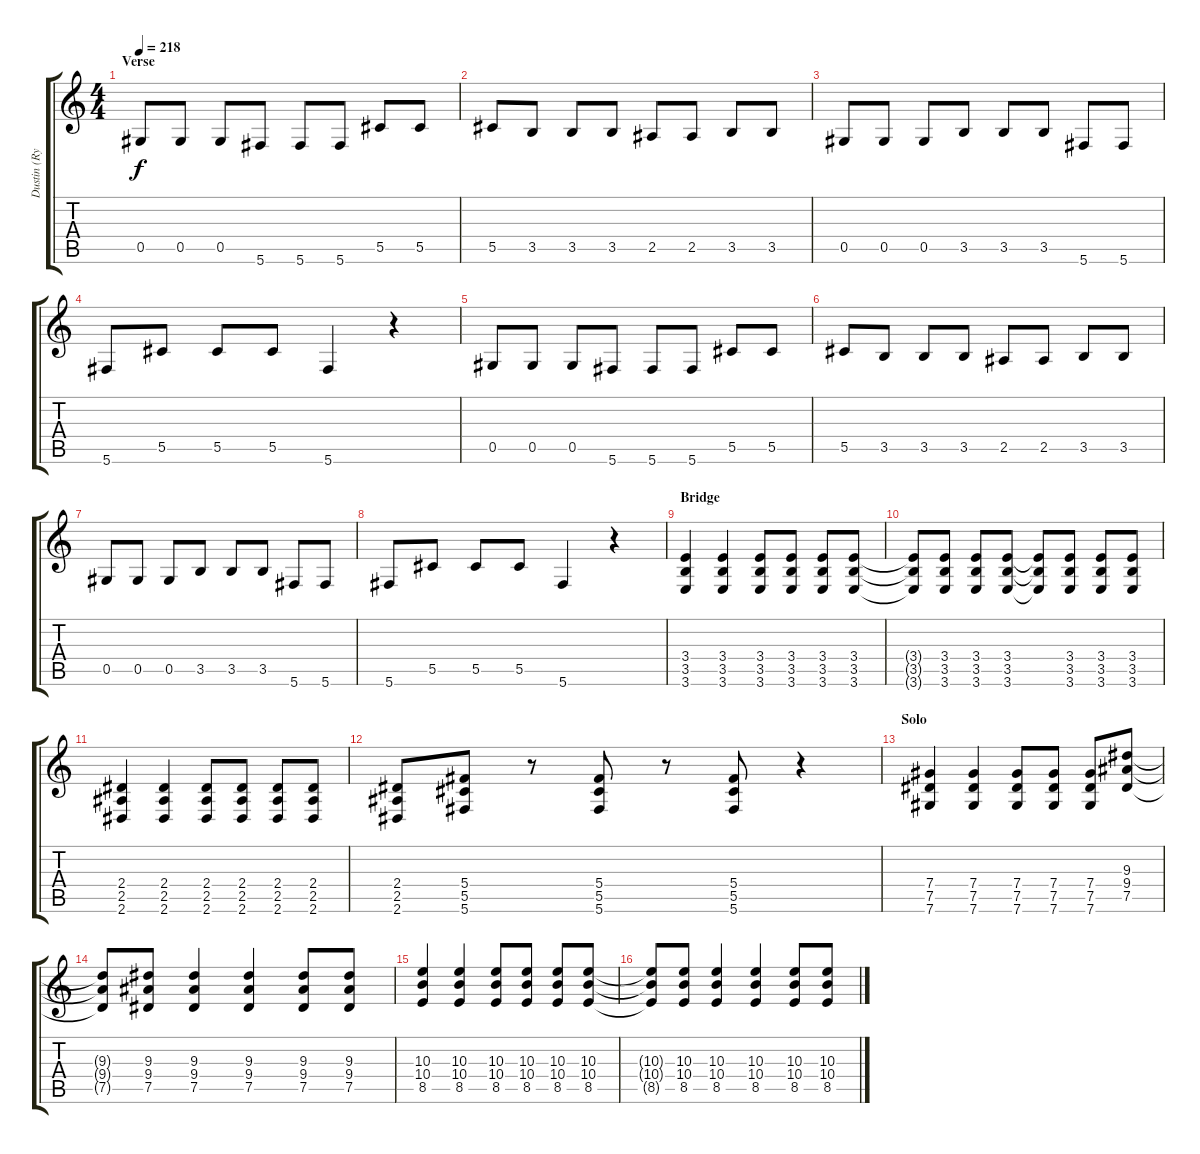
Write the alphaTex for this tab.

\track ("Dustin (Rythm)" "Dustin (Ry") {instrument overdrivenguitar}
\staff {score tabs}
\tuning (Eb4 Bb3 Gb3 Db3 Ab2 Db2) {hide}
\ts (4 4)
\section ("" "Verse")
\tempo 218
\clef g2
\ks c
0.5.8{dy f volume 10} 0.5.8 0.5.8 5.6.8 5.6.8 5.6.8 5.5.8 5.5.8 |
5.5.8 3.5.8 3.5.8 3.5.8 2.5.8 2.5.8 3.5.8 3.5.8 |
0.5.8 0.5.8 0.5.8 3.5.8 3.5.8 3.5.8 5.6.8 5.6.8 |
5.6.8 5.5.8 5.5.8 5.5.8 5.6.4 r.4 |
0.5.8 0.5.8 0.5.8 5.6.8 5.6.8 5.6.8 5.5.8 5.5.8 |
5.5.8 3.5.8 3.5.8 3.5.8 2.5.8 2.5.8 3.5.8 3.5.8 |
0.5.8 0.5.8 0.5.8 3.5.8 3.5.8 3.5.8 5.6.8 5.6.8 |
5.6.8 5.5.8 5.5.8 5.5.8 5.6.4 r.4 |
\section ("" "Bridge")
(3.4 3.5 3.6).4 (3.4 3.5 3.6).4 (3.4 3.5 3.6).8 (3.4 3.5 3.6).8 (3.4 3.5 3.6).8 (3.4 3.5 3.6).8 |
(3.4{t} 3.5{t} 3.6{t}).8 (3.4 3.5 3.6).8 (3.4 3.5 3.6).8 (3.4 3.5 3.6).8 (3.4{t} 3.5{t} 3.6{t}).8 (3.4 3.5 3.6).8 (3.4 3.5 3.6).8 (3.4 3.5 3.6).8 |
(2.4 2.5 2.6).4 (2.4 2.5 2.6).4 (2.4 2.5 2.6).8 (2.4 2.5 2.6).8 (2.4 2.5 2.6).8 (2.4 2.5 2.6).8 |
(2.4 2.5 2.6).8 (5.4 5.5 5.6).8 r.8 (5.4 5.5 5.6).8 r.8 (5.4 5.5 5.6).8 r.4 |
\section ("" "Solo")
(7.4 7.5 7.6).4 (7.4 7.5 7.6).4 (7.4 7.5 7.6).8 (7.4 7.5 7.6).8 (7.4 7.5 7.6).8 (9.3 9.4 7.5).8 |
(9.3{t} 9.4{t} 7.5{t}).8 (9.3 9.4 7.5).8 (9.3 9.4 7.5).4 (9.3 9.4 7.5).4 (9.3 9.4 7.5).8 (9.3 9.4 7.5).8 |
(10.3 10.4 8.5).4 (10.3 10.4 8.5).4 (10.3 10.4 8.5).8 (10.3 10.4 8.5).8 (10.3 10.4 8.5).8 (10.3 10.4 8.5).8 |
(10.3{t} 10.4{t} 8.5{t}).8 (10.3 10.4 8.5).8 (10.3 10.4 8.5).4 (10.3 10.4 8.5).4 (10.3 10.4 8.5).8 (10.3 10.4 8.5).8
